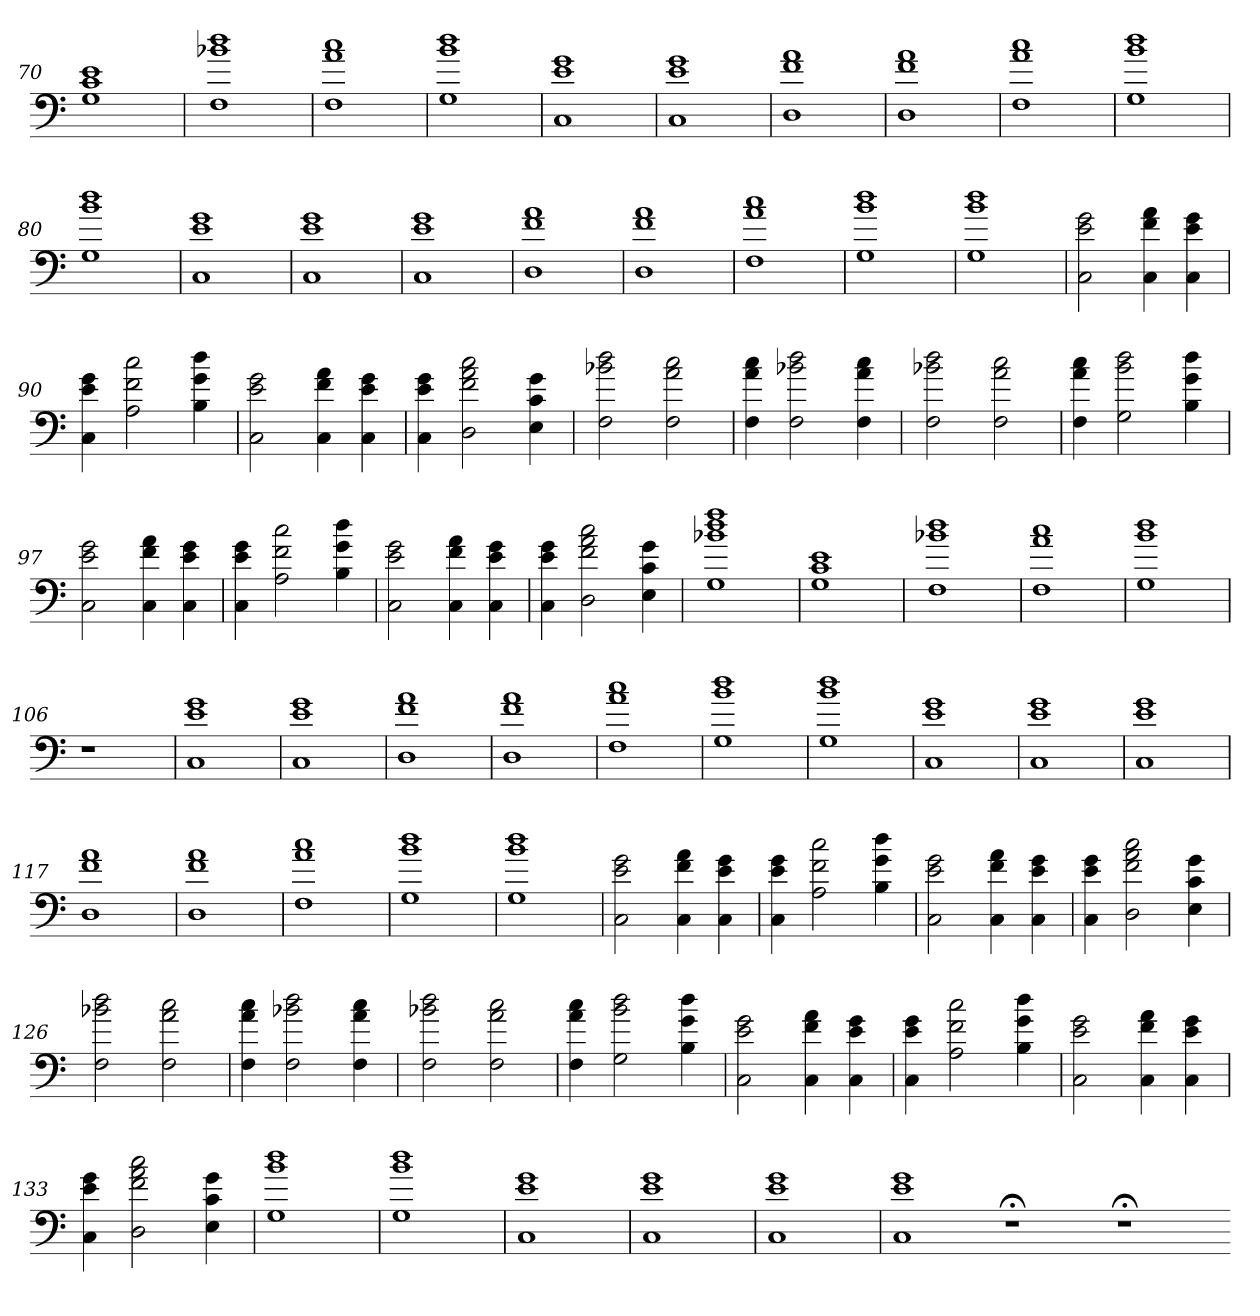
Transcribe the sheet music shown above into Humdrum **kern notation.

**kern
*part1
*staff1
=70
1G 1c 1e
=71
1F 1b-X 1dd
=72
1F 1a 1cc
=73
1G 1b 1dd
=74
1C 1e 1g
=75
1C 1e 1g
=76
1D 1f 1a
=77
1D 1f 1a
=78
1F 1a 1cc
=79
1G 1b 1dd
=80
1G 1b 1dd
=81
1C 1e 1g
=82
1C 1e 1g
=83
1C 1e 1g
=84
1D 1f 1a
=85
1D 1f 1a
=86
1F 1a 1cc
=87
1G 1b 1dd
=88
1G 1b 1dd
=89
2C 2e 2g
4C 4f 4a
4C 4e 4g
=90
4C 4e 4g
2A 2f 2cc
4B 4g 4dd
=91
2C 2e 2g
4C 4f 4a
4C 4e 4g
=92
4C 4e 4g
2D 2f 2a 2cc
4E 4c 4g
=93
2F 2b-X 2dd
2F 2a 2cc
=94
4F 4a 4cc
2F 2b-X 2dd
4F 4a 4cc
=95
2F 2b-X 2dd
2F 2a 2cc
=96
4F 4a 4cc
2G 2b 2dd
4B 4g 4dd
=97
2C 2e 2g
4C 4f 4a
4C 4e 4g
=98
4C 4e 4g
2A 2f 2cc
4B 4g 4dd
=99
2C 2e 2g
4C 4f 4a
4C 4e 4g
=100
4C 4e 4g
2D 2f 2a 2cc
4E 4c 4g
=101
1G 1b-X 1dd 1ff
=102
1G 1c 1e
=103
1F 1b-X 1dd
=104
1F 1a 1cc
=105
1G 1b 1dd
=106
1r
=107
1C 1e 1g
=108
1C 1e 1g
=109
1D 1f 1a
=110
1D 1f 1a
=111
1F 1a 1cc
=112
1G 1b 1dd
=113
1G 1b 1dd
=114
1C 1e 1g
=115
1C 1e 1g
=116
1C 1e 1g
=117
1D 1f 1a
=118
1D 1f 1a
=119
1F 1a 1cc
=120
1G 1b 1dd
=121
1G 1b 1dd
=122
2C 2e 2g
4C 4f 4a
4C 4e 4g
=123
4C 4e 4g
2A 2f 2cc
4B 4g 4dd
=124
2C 2e 2g
4C 4f 4a
4C 4e 4g
=125
4C 4e 4g
2D 2f 2a 2cc
4E 4c 4g
=126
2F 2b-X 2dd
2F 2a 2cc
=127
4F 4a 4cc
2F 2b-X 2dd
4F 4a 4cc
=128
2F 2b-X 2dd
2F 2a 2cc
=129
4F 4a 4cc
2G 2b 2dd
4B 4g 4dd
=130
2C 2e 2g
4C 4f 4a
4C 4e 4g
=131
4C 4e 4g
2A 2f 2cc
4B 4g 4dd
=132
2C 2e 2g
4C 4f 4a
4C 4e 4g
=133
4C 4e 4g
2D 2f 2a 2cc
4E 4c 4g
=134
1G 1b 1dd
=135
1G 1b 1dd
=136
1C 1e 1g
=137
1C 1e 1g
=138
1C 1e 1g
=139
1C 1e 1g
1r;<
1r;<
=-
*-
